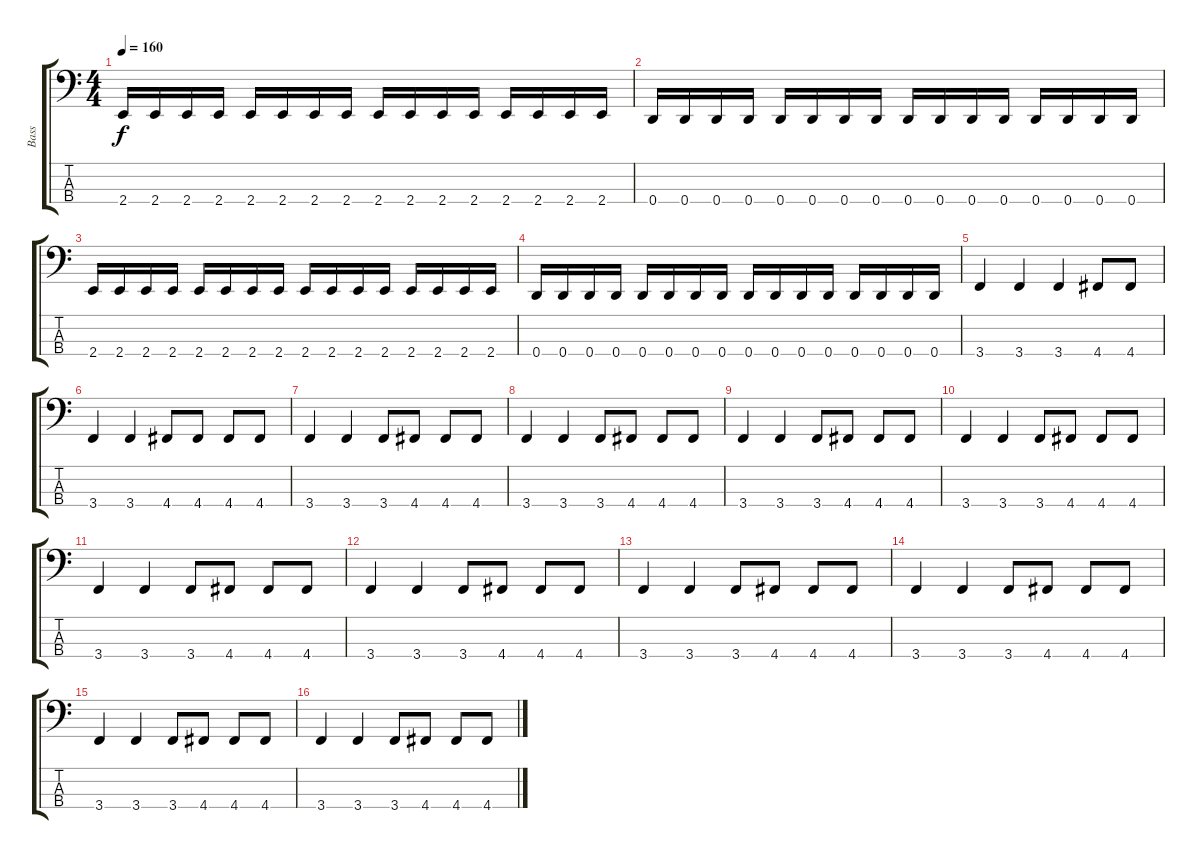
\track ("Bass" "Bass") {instrument electricbasspick}
\staff {score tabs}
\tuning (F2 C2 G1 D1) {hide}
\ts (4 4)
\tempo 160
\clef f4
\ks c
2.4.16{dy f} 2.4.16 2.4.16 2.4.16 2.4.16 2.4.16 2.4.16 2.4.16 2.4.16 2.4.16 2.4.16 2.4.16 2.4.16 2.4.16 2.4.16 2.4.16 |
0.4.16 0.4.16 0.4.16 0.4.16 0.4.16 0.4.16 0.4.16 0.4.16 0.4.16 0.4.16 0.4.16 0.4.16 0.4.16 0.4.16 0.4.16 0.4.16 |
2.4.16 2.4.16 2.4.16 2.4.16 2.4.16 2.4.16 2.4.16 2.4.16 2.4.16 2.4.16 2.4.16 2.4.16 2.4.16 2.4.16 2.4.16 2.4.16 |
0.4.16 0.4.16 0.4.16 0.4.16 0.4.16 0.4.16 0.4.16 0.4.16 0.4.16 0.4.16 0.4.16 0.4.16 0.4.16 0.4.16 0.4.16 0.4.16 |
3.4.4 3.4.4 3.4.4 4.4.8 4.4.8 |
3.4.4 3.4.4 4.4.8 4.4.8 4.4.8 4.4.8 |
3.4.4 3.4.4 3.4.8 4.4.8 4.4.8 4.4.8 |
3.4.4 3.4.4 3.4.8 4.4.8 4.4.8 4.4.8 |
3.4.4 3.4.4 3.4.8 4.4.8 4.4.8 4.4.8 |
3.4.4 3.4.4 3.4.8 4.4.8 4.4.8 4.4.8 |
3.4.4 3.4.4 3.4.8 4.4.8 4.4.8 4.4.8 |
3.4.4 3.4.4 3.4.8 4.4.8 4.4.8 4.4.8 |
3.4.4 3.4.4 3.4.8 4.4.8 4.4.8 4.4.8 |
3.4.4 3.4.4 3.4.8 4.4.8 4.4.8 4.4.8 |
3.4.4 3.4.4 3.4.8 4.4.8 4.4.8 4.4.8 |
3.4.4 3.4.4 3.4.8 4.4.8 4.4.8 4.4.8
